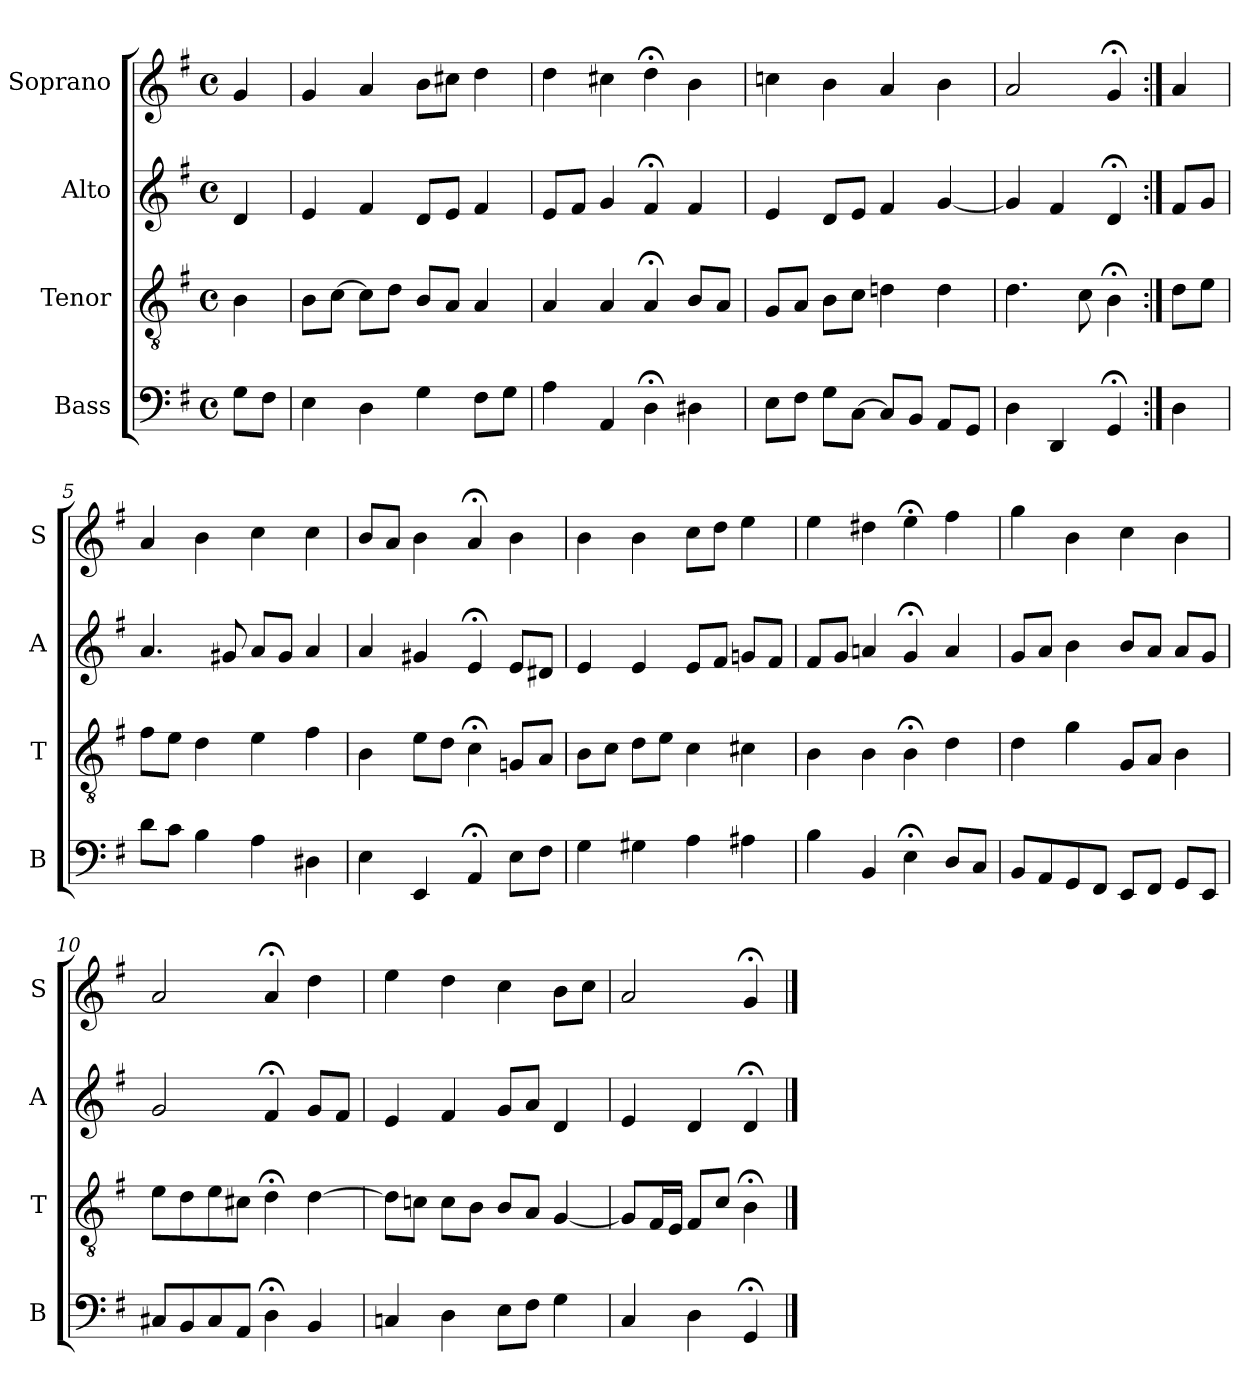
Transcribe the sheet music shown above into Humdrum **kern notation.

**kern	**kern	**kern	**kern
*part4	*part3	*part2	*part1
*staff4	*staff3	*staff2	*staff1
*I"Bass	*I"Tenor	*I"Alto	*I"Soprano
*I'B	*I'T	*I'A	*I'S
*clefF4	*clefGv2	*clefG2	*clefG2
*k[f#]	*k[f#]	*k[f#]	*k[f#]
*G:	*G:	*G:	*G:
*M4/4	*M4/4	*M4/4	*M4/4
*met(c)	*met(c)	*met(c)	*met(c)
*MM100	*MM100	*MM100	*MM100
=	=	=	=
8GL	4B	4d	4g
8F#J	.	.	.
=1	=1	=1	=1
4E	8BL	4e	4g
.	[8cJ	.	.
4D	8cL]	4f#	4a
.	8dJ	.	.
4G	8BL	8dL	8bL
.	8AJ	8eJ	8cc#XJ
8F#L	4A	4f#	4dd
8GJ	.	.	.
=2	=2	=2	=2
4A	4A	8eL	4dd
.	.	8f#J	.
4AA	4A	4g	4cc#X
4D;<	4A;<	4f#;<	4dd;<
4D#X	8BL	4f#	4b
.	8AJ	.	.
=3	=3	=3	=3
8EL	8GL	4e	4ccn
8F#J	8AJ	.	.
8GL	8BL	8dL	4b
[8CJ	8cJ	8eJ	.
8CL]	4dn	4f#	4a
8BBJ	.	.	.
8AAL	4d	[4g	4b
8GGJ	.	.	.
=4	=4	=4	=4
4D	4.d	4g]	2a
4DD	.	4f#	.
.	8c	.	.
4GG;<	4B;<	4d;<	4g;<
=:|!	=:|!	=:|!	=:|!
4D	8dL	8f#L	4a
.	8eJ	8gJ	.
=5	=5	=5	=5
8dL	8f#L	4.a	4a
8cJ	8eJ	.	.
4B	4d	.	4b
.	.	8g#X	.
4A	4e	8aL	4cc
.	.	8g#J	.
4D#X	4f#	4a	4cc
=6	=6	=6	=6
4E	4B	4a	8bL
.	.	.	8aJ
4EE	8eL	4g#X	4b
.	8dJ	.	.
4AA;<	4c;<	4e;<	4a;<
8EL	8GnL	8eL	4b
8F#J	8AJ	8d#XJ	.
=7	=7	=7	=7
4G	8BL	4e	4b
.	8cJ	.	.
4G#Xi	8diL	4ei	4bi
.	8eJ	.	.
4A	4c	8eL	8ccL
.	.	8f#J	8ddJ
4A#X	4c#X	8gnL	4ee
.	.	8f#J	.
=8	=8	=8	=8
4B	4B	8f#L	4ee
.	.	8gJ	.
4BB	4B	4an	4dd#X
4E;<	4B;<	4g;<	4ee;<
8DL	4d	4a	4ff#
8CJ	.	.	.
=9	=9	=9	=9
8BBL	4d	8gL	4gg
8AA	.	8aJ	.
8GG	4g	4b	4b
8FF#J	.	.	.
8EEL	8GL	8bL	4cc
8FF#J	8AJ	8aJ	.
8GGL	4B	8aL	4b
8EEJ	.	8gJ	.
=10	=10	=10	=10
8C#XiL	8eiL	2gi	2ai
8BB	8d	.	.
8C#	8e	.	.
8AAJ	8c#XJ	.	.
4D;<	4d;<	4f#;<	4a;<
4BB	[4d	8gL	4dd
.	.	8f#J	.
=11	=11	=11	=11
4Cn	8dL]	4e	4ee
.	8cnJ	.	.
4D	8cL	4f#	4dd
.	8BJ	.	.
8EL	8BL	8gL	4cc
8F#J	8AJ	8aJ	.
4G	[4G	4d	8bL
.	.	.	8ccJ
=12	=12	=12	=12
4C	8GL]	4e	2a
.	16F#L	.	.
.	16EJJ	.	.
4D	8F#L	4d	.
.	8cJ	.	.
4GG;<	4B;<	4d;<	4g;<
==	==	==	==
*-	*-	*-	*-
